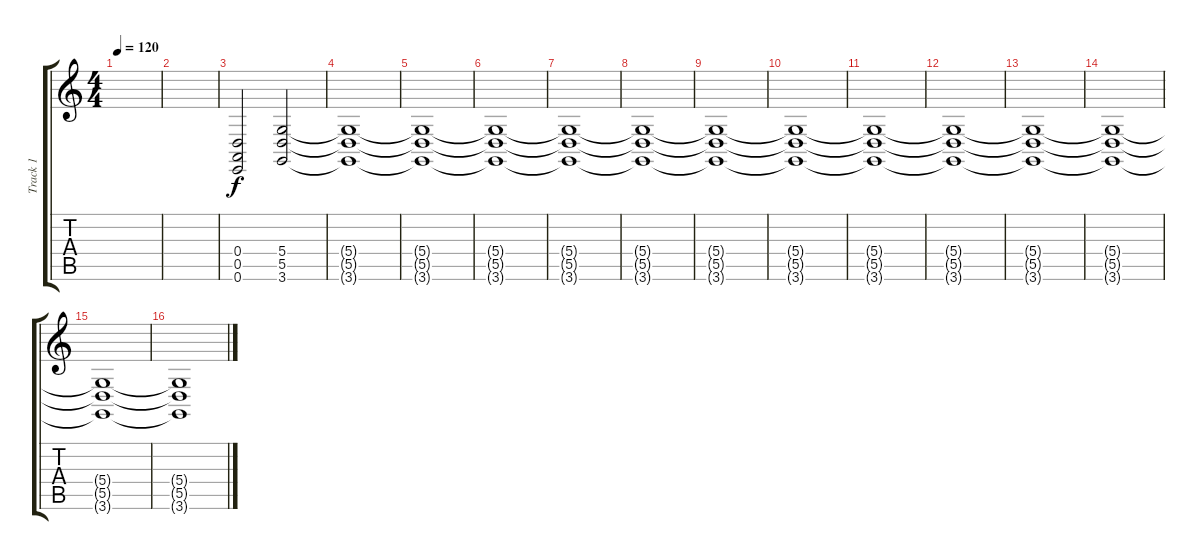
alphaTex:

\track ("Track 1" "Track 1") {instrument stringensemble1}
\staff {score tabs}
\tuning (E4 B3 G3 D3 A2 E2) {hide}
\ts (4 4)
\tempo 120
\clef g2
\ks c
|
|
(0.4 0.5 0.6).2 (5.4 5.5 3.6).2 |
(5.4{t} 5.5{t} 3.6{t}).1 |
(5.4{t} 5.5{t} 3.6{t}).1 |
(5.4{t} 5.5{t} 3.6{t}).1 |
(5.4{t} 5.5{t} 3.6{t}).1 |
(5.4{t} 5.5{t} 3.6{t}).1 |
(5.4{t} 5.5{t} 3.6{t}).1 |
(5.4{t} 5.5{t} 3.6{t}).1 |
(5.4{t} 5.5{t} 3.6{t}).1{volume 12} |
(5.4{t} 5.5{t} 3.6{t}).1{volume 11} |
(5.4{t} 5.5{t} 3.6{t}).1{volume 10} |
(5.4{t} 5.5{t} 3.6{t}).1{volume 9} |
(5.4{t} 5.5{t} 3.6{t}).1{volume 7} |
(5.4{t} 5.5{t} 3.6{t}).1{volume 6}
